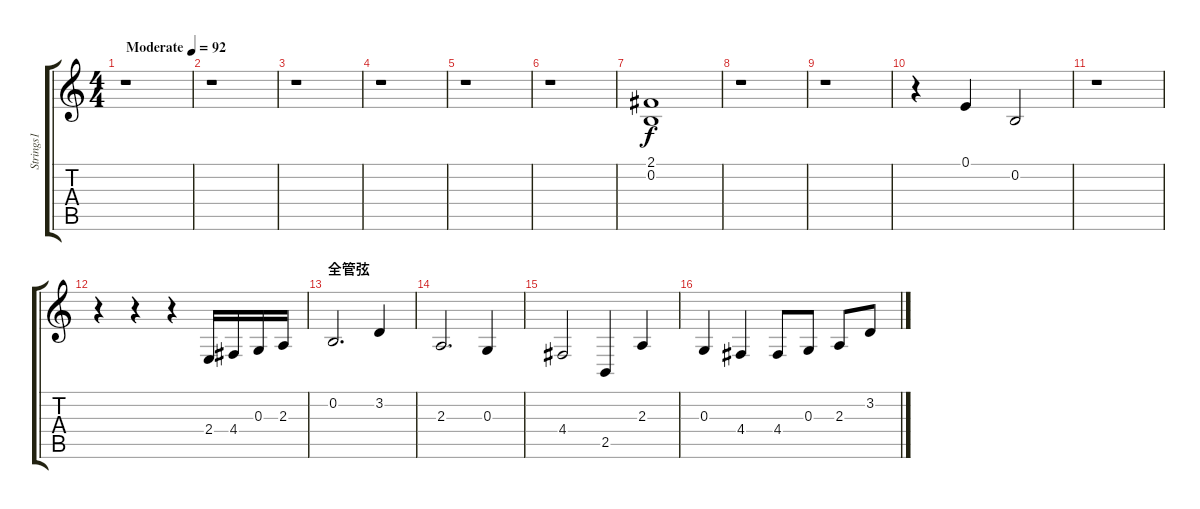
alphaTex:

\track ("Strings1" "Strings1") {instrument synthstrings2}
\staff {score tabs}
\tuning (E4 B3 G3 D3 A2 E2) {hide}
\ts (4 4)
\tempo (92 "Moderate")
\clef g2
\ks c
r.1{dy f instrument synthstrings2} |
r.1 |
r.1 |
r.1 |
r.1 |
r.1 |
(2.1 0.2).1 |
r.1 |
r.1 |
r.4 0.1.4 0.2.2 |
r.1 |
r.4 r.4 r.4 2.4.16 4.4.16 0.3.16 2.3.16 |
\section ("" "全管弦")
0.2.2{d} 3.2.4 |
2.3.2{d} 0.3.4 |
4.4.2 2.5.4 2.3.4 |
0.3.4 4.4.4 4.4.8 0.3.8 2.3.8 3.2.8
